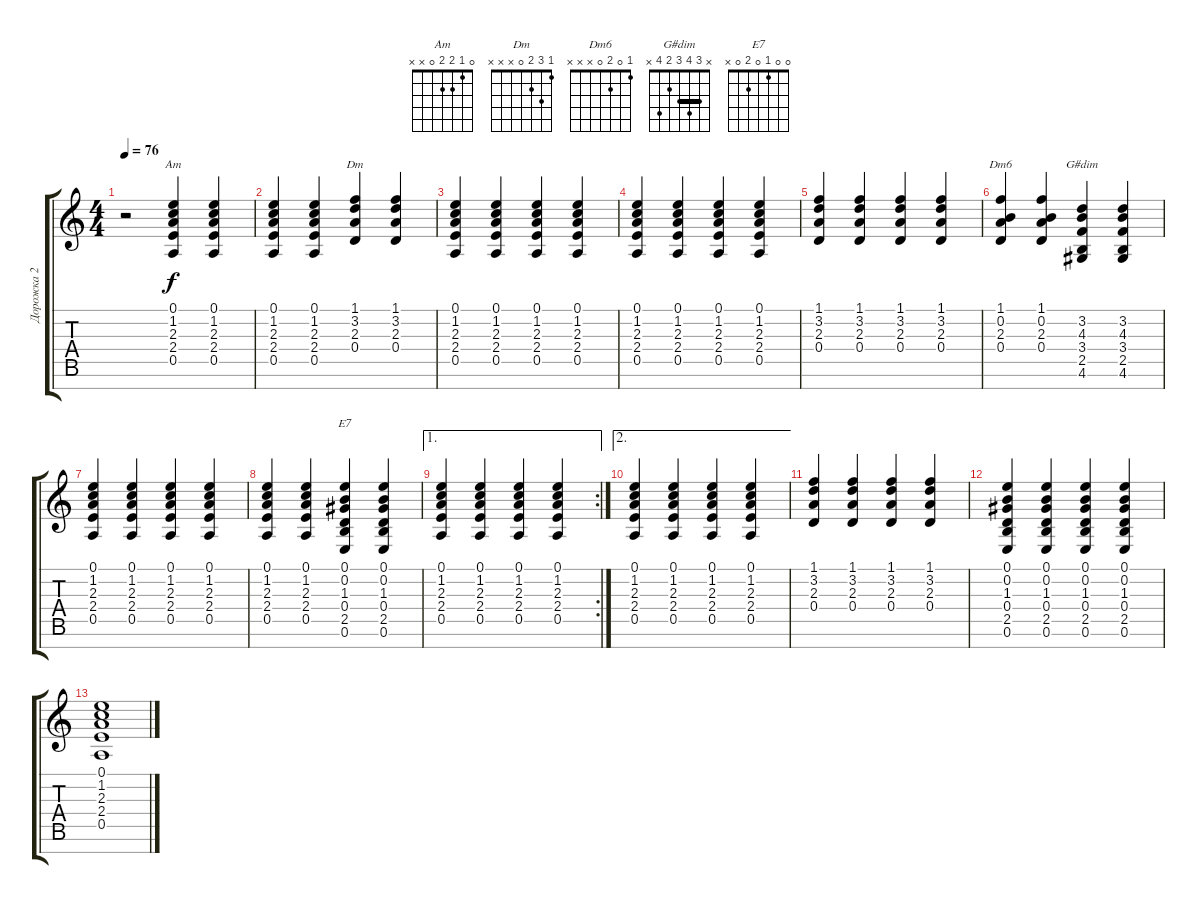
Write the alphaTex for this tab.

\track ("Дорожка 2" "Дорожка 2") {instrument acousticguitarsteel}
\staff {score tabs}
\tuning (E4 B3 G3 D3 A2 E2 B1) {hide}
\chord ("Am" 0 1 2 2 0 x x)
\chord ("Dm" 1 3 2 0 x x x)
\chord ("Dm6" 1 0 2 0 x x x)
\chord ("G#dim" x 3 4 3 2 4 x) {barre 3}
\chord ("E7" 0 0 1 0 2 0 x)
\ts (4 4)
\tempo 76
\clef g2
\ks c
r.2{dy f} (0.1 1.2 2.3 2.4 0.5).4{ch "Am"} (0.1 1.2 2.3 2.4 0.5).4 |
(0.1 1.2 2.3 2.4 0.5).4 (0.1 1.2 2.3 2.4 0.5).4 (1.1 3.2 2.3 0.4).4{ch "Dm"} (1.1 3.2 2.3 0.4).4 |
(0.1 1.2 2.3 2.4 0.5).4 (0.1 1.2 2.3 2.4 0.5).4 (0.1 1.2 2.3 2.4 0.5).4 (0.1 1.2 2.3 2.4 0.5).4 |
(0.1 1.2 2.3 2.4 0.5).4 (0.1 1.2 2.3 2.4 0.5).4 (0.1 1.2 2.3 2.4 0.5).4 (0.1 1.2 2.3 2.4 0.5).4 |
(1.1 3.2 2.3 0.4).4 (1.1 3.2 2.3 0.4).4 (1.1 3.2 2.3 0.4).4 (1.1 3.2 2.3 0.4).4 |
(1.1 0.2 2.3 0.4).4{ch "Dm6" beam Up} (1.1 0.2 2.3 0.4).4{beam Up} (3.2 4.3 3.4 2.5 4.6).4{ch "G#dim"} (3.2 4.3 3.4 2.5 4.6).4 |
(0.1 1.2 2.3 2.4 0.5).4 (0.1 1.2 2.3 2.4 0.5).4 (0.1 1.2 2.3 2.4 0.5).4 (0.1 1.2 2.3 2.4 0.5).4 |
(0.1 1.2 2.3 2.4 0.5).4 (0.1 1.2 2.3 2.4 0.5).4 (0.1 0.2 1.3 0.4 2.5 0.6).4{ch "E7"} (0.1 0.2 1.3 0.4 2.5 0.6).4 |
\ae 1
\rc 2
(0.1 1.2 2.3 2.4 0.5).4 (0.1 1.2 2.3 2.4 0.5).4 (0.1 1.2 2.3 2.4 0.5).4 (0.1 1.2 2.3 2.4 0.5).4 |
\ae 2
(0.1 1.2 2.3 2.4 0.5).4 (0.1 1.2 2.3 2.4 0.5).4 (0.1 1.2 2.3 2.4 0.5).4 (0.1 1.2 2.3 2.4 0.5).4 |
(1.1 3.2 2.3 0.4).4 (1.1 3.2 2.3 0.4).4 (1.1 3.2 2.3 0.4).4 (1.1 3.2 2.3 0.4).4 |
(0.1 0.2 1.3 0.4 2.5 0.6).4 (0.1 0.2 1.3 0.4 2.5 0.6).4 (0.1 0.2 1.3 0.4 2.5 0.6).4 (0.1 0.2 1.3 0.4 2.5 0.6).4 |
(0.1 1.2 2.3 2.4 0.5).1
